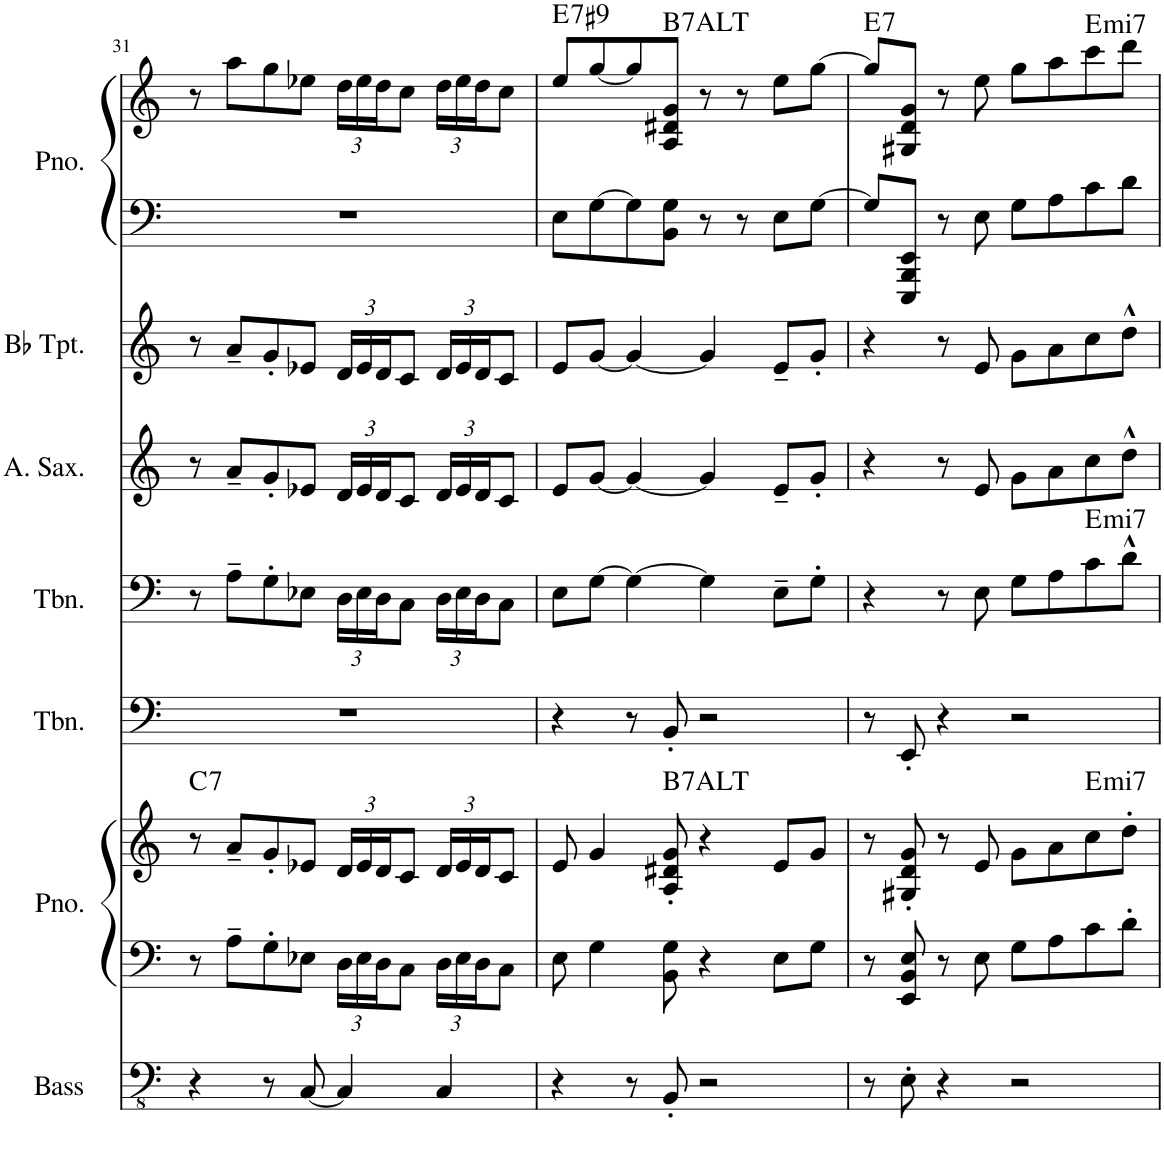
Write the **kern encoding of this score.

**kern	**kern	**kern	**harte	**kern	**kern	**harte	**kern	**kern	**kern	**kern	**harte
*part7	*part6	*part6	*part6	*part5	*part4	*part4	*part3	*part2	*part1	*part1	*part1
*staff9	*staff8	*staff7	*	*staff6	*staff5	*	*staff4	*staff3	*staff2	*staff1	*
*I"Acoustic Bass w/horns	*I"Piano	*	*	*I"Trombone 2	*I"Trombone	*	*I"Alto Saxophone	*I"Bb Trumpet	*I"Piano	*	*
*I'Bass	*I'Pno.	*	*	*I'Tbn.	*I'Tbn.	*	*I'A. Sax.	*I'Bb Tpt.	*I'Pno.	*	*
!!LO:PB:g=z
*clefFv4	*clefF4	*clefG2	*	*clefF4	*clefF4	*	*clefG2	*clefG2	*clefF4	*clefG2	*
*	*	*	*	*	*	*	*ITrd5c9	*ITrd1c2	*	*	*
*k[]	*k[]	*k[]	*	*k[]	*k[]	*	*k[]	*k[]	*k[]	*k[]	*
*M4/4	*M4/4	*M4/4	*	*M4/4	*M4/4	*	*M4/4	*M4/4	*M4/4	*M4/4	*
=31	=31	=31	=31	=31	=31	=31	=31	=31	=31	=31	=31
!	!	!	!LO:H:kt=7	!	!	!	!	!	!	!	!
4r	8r	8r	C:7	1r	8r	.	8r	8r	1r	8r	.
.	8A~\L	8a~/L	.	.	8A~\L	.	8a~/L	8a~/L	.	8aa\L	.
8r	8G'\	8g'/	.	.	8G'\	.	8g'/	8g'/	.	8gg\	.
[8CC/	8E-X\J	8e-X/J	.	.	8E-X\J	.	8e-X/J	8e-X/J	.	8ee-X\J	.
*	*Xbrackettup	*Xbrackettup	*	*	*Xbrackettup	*	*Xbrackettup	*Xbrackettup	*	*Xbrackettup	*
4CC/]	24D\LL	24d/LL	.	.	24D\LL	.	24d/LL	24d/LL	.	24dd\LL	.
.	24E-\	24e-/	.	.	24E-\	.	24e-/	24e-/	.	24ee-\	.
.	24D\J	24d/J	.	.	24D\J	.	24d/J	24d/J	.	24dd\J	.
.	8C\J	8c/J	.	.	8C\J	.	8c/J	8c/J	.	8cc\J	.
4CC/	24D\LL	24d/LL	.	.	24D\LL	.	24d/LL	24d/LL	.	24dd\LL	.
.	24E-\	24e-/	.	.	24E-\	.	24e-/	24e-/	.	24ee-\	.
.	24D\J	24d/J	.	.	24D\J	.	24d/J	24d/J	.	24dd\J	.
.	8C\J	8c/J	.	.	8C\J	.	8c/J	8c/J	.	8cc\J	.
=32	=32	=32	=32	=32	=32	=32	=32	=32	=32	=32	=32
!	!	!	!	!	!	!	!	!	!	!	!LO:H:kt=7
4r	8E\	8e/	.	4r	8E\L	.	8e/L	8e/L	8E\L	8ee/L	E:7(#9)
.	4G\	4g/	.	.	[8G\J	.	[8g/J	[8g/J	[8G\	[8gg/	.
8r	.	.	.	8r	4G\_	.	4g/_	4g/_	8G\]	8gg/]	.
!	!	!	!LO:H:kt=7	!	!	!	!	!	!	!	!LO:H:kt=7
8BBB'/	8BB\ 8G\	8A/' 8d#X/' 8g/'	B:(3,b5,#5,b7,b9,#9)	8BB'/	.	.	.	.	8BB\ 8G\J	8A/ 8d#X/ 8g/J	B:(3,b5,#5,b7,b9,#9)
2r	4r	4r	.	2r	4G\]	.	4g/]	4g/]	8r	8r	.
.	.	.	.	.	.	.	.	.	8r	8r	.
.	8E\L	8e/L	.	.	8E~\L	.	8e~/L	8e~/L	8E\L	8ee\L	.
.	8G\J	8g/J	.	.	8G'\J	.	8g'/J	8g'/J	[8G\J	[8gg\J	.
=33	=33	=33	=33	=33	=33	=33	=33	=33	=33	=33	=33
!	!	!	!	!	!	!	!	!	!	!	!LO:H:kt=7
8r	8r	8r	.	8r	4r	.	4r	4r	8G/L]	8gg/L]	E:7
8EE'\	8EE/ 8BB/ 8E/	8G#X/' 8d/' 8g/'	.	8EE'/	.	.	.	.	8EEE/ 8BBB/ 8EE/J	8G#X/ 8d/ 8g/J	.
4r	8r	8r	.	4r	8r	.	8r	8r	8r	8r	.
.	8E\	8e/	.	.	8E\	.	8e/	8e/	8E\	8ee\	.
2r	8G\L	8g\L	.	2r	8G\L	.	8g\L	8g\L	8G\L	8gg\L	.
.	8A\	8a\	.	.	8A\	.	8a\	8a\	8A\	8aa\	.
!	!	!	!LO:H:kt=mi7	!	!	!LO:H:kt=mi7	!	!	!	!	!LO:H:kt=mi7
.	8c\	8cc\	E:min7	.	8c\	E:min7	8cc\	8cc\	8c\	8ccc\	E:min7
.	8d'\J	8dd'\J	.	.	8d^^\J	.	8dd^^\J	8dd^^\J	8d\J	8ddd\J	.
=	=	=	=	=	=	=	=	=	=	=	=
*-	*-	*-	*-	*-	*-	*-	*-	*-	*-	*-	*-
